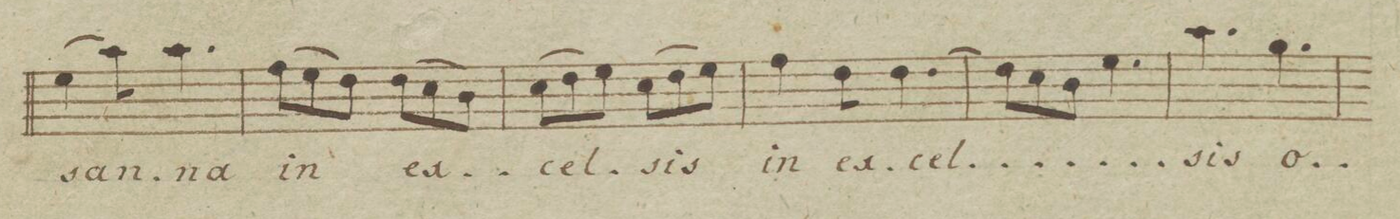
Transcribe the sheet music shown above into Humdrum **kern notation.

**kern	**text	**dynam
*I"Alto.	*	*
*clefC3	*	*
*k[b-e-]	*	*
*met(c)	*	*
*M6/8	*	*
(4f\	-san-	.
8b-\)	.	.
4.b-\	-na	.
=47	=47	=47
(8g\L	in	.
8f\	.	.
8e-\J)	.	.
(8e-\L	ex-	.
8d\	.	.
8c\J)	.	.
=48	=48	=48
(8d\L	-cel-	.
8e-\	.	.
8f\J)	.	.
(8d\L	-sis	.
8e-\	.	.
8f\J)	.	.
=49	=49	=49
4g\	in	.
8e-\	ex-	.
[4.e-\	-cel-	.
=50	=50	=50
8e-\L]	.	.
8d\	.	.
8c\J	.	.
4.f\	.	.
=51	=51	=51
4.b-\	-sis	.
4.a\	o-	.
=52	=52	=52
*-	*-	*-
